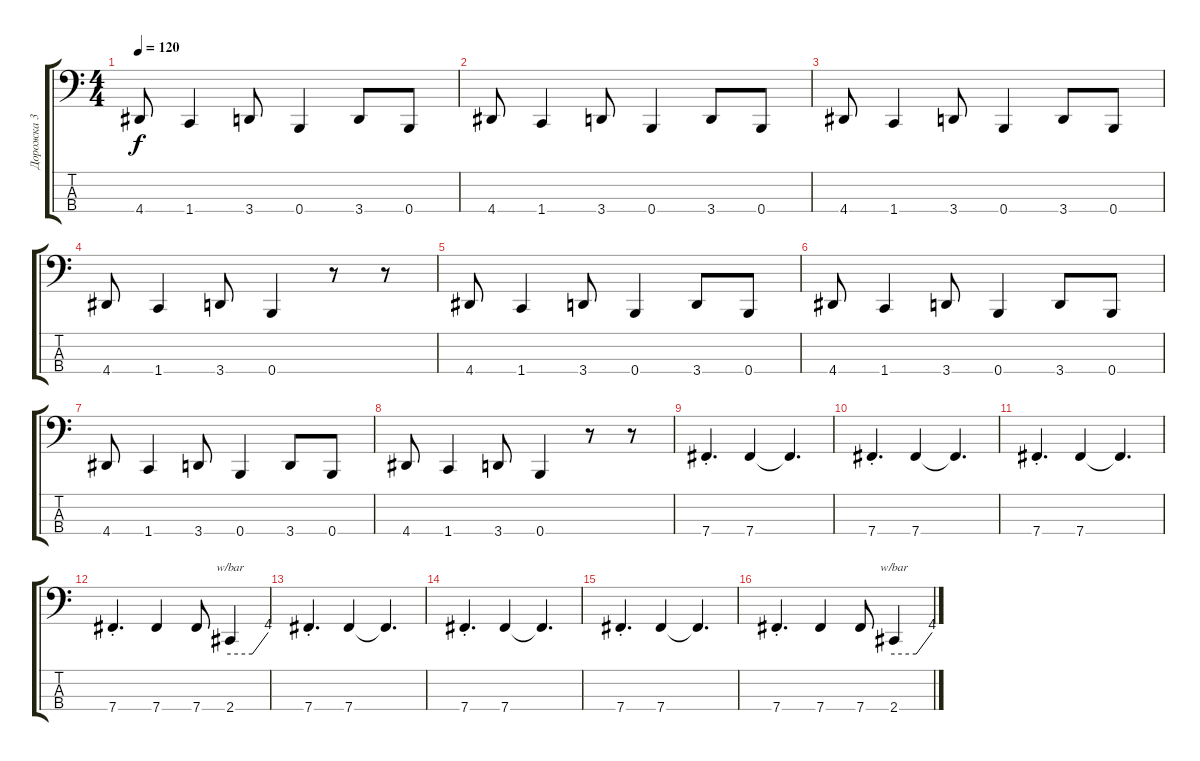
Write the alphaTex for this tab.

\track ("Дорожка 3" "Дорожка 3") {instrument electricbasspick}
\staff {score tabs}
\tuning (E2 B1 Gb1 B0) {hide}
\ts (4 4)
\tempo 120
\clef f4
\ks c
4.4.8{dy f} 1.4.4 3.4.8 0.4.4 3.4.8 0.4.8 |
4.4.8 1.4.4 3.4.8 0.4.4 3.4.8 0.4.8 |
4.4.8 1.4.4 3.4.8 0.4.4 3.4.8 0.4.8 |
4.4.8 1.4.4 3.4.8 0.4.4 r.8 r.8 |
4.4.8 1.4.4 3.4.8 0.4.4 3.4.8 0.4.8 |
4.4.8 1.4.4 3.4.8 0.4.4 3.4.8 0.4.8 |
4.4.8 1.4.4 3.4.8 0.4.4 3.4.8 0.4.8 |
4.4.8 1.4.4 3.4.8 0.4.4 r.8 r.8 |
7.4{st}.4{d} 7.4.4 7.4{t}.4{d} |
7.4{st}.4{d} 7.4.4 7.4{t}.4{d} |
7.4{st}.4{d} 7.4.4 7.4{t}.4{d} |
7.4{st}.4{d} 7.4.4 7.4.8 2.4.4{tbe (custom default 0 0 35 0 60 16)} |
7.4{st}.4{d} 7.4.4 7.4{t}.4{d} |
7.4{st}.4{d} 7.4.4 7.4{t}.4{d} |
7.4{st}.4{d} 7.4.4 7.4{t}.4{d} |
7.4{st}.4{d} 7.4.4 7.4.8 2.4.4{tbe (custom default 0 0 35 0 60 16)}
